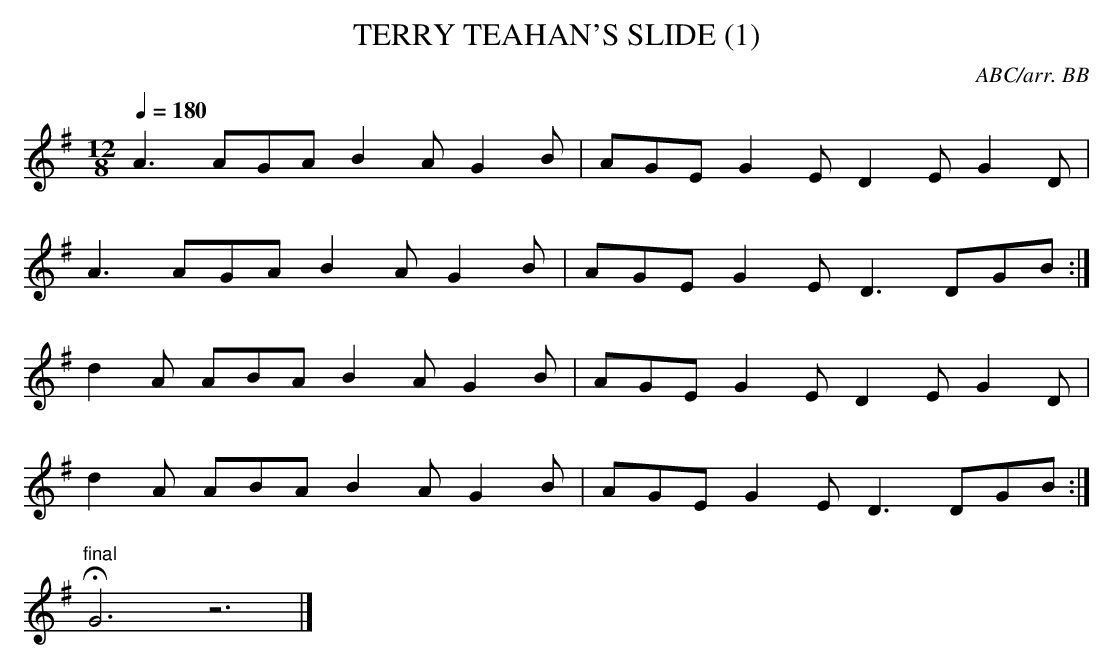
X:1
T:TERRY TEAHAN'S SLIDE (1)
C:ABC/arr. BB
Q:1/4=180
L:1/8
M:12/8
K:G
A3 AGA B2 A G2 B|AGE G2 E D2 E G2 D|
A3 AGA B2 A G2 B|AGE G2 E D3 DGB:|
d2 A ABA B2 A G2 B|AGE G2 E D2 E G2 D|
d2 A ABA B2 A G2 B|AGE G2 E D3 DGB:|
"final"HG6z6|]
